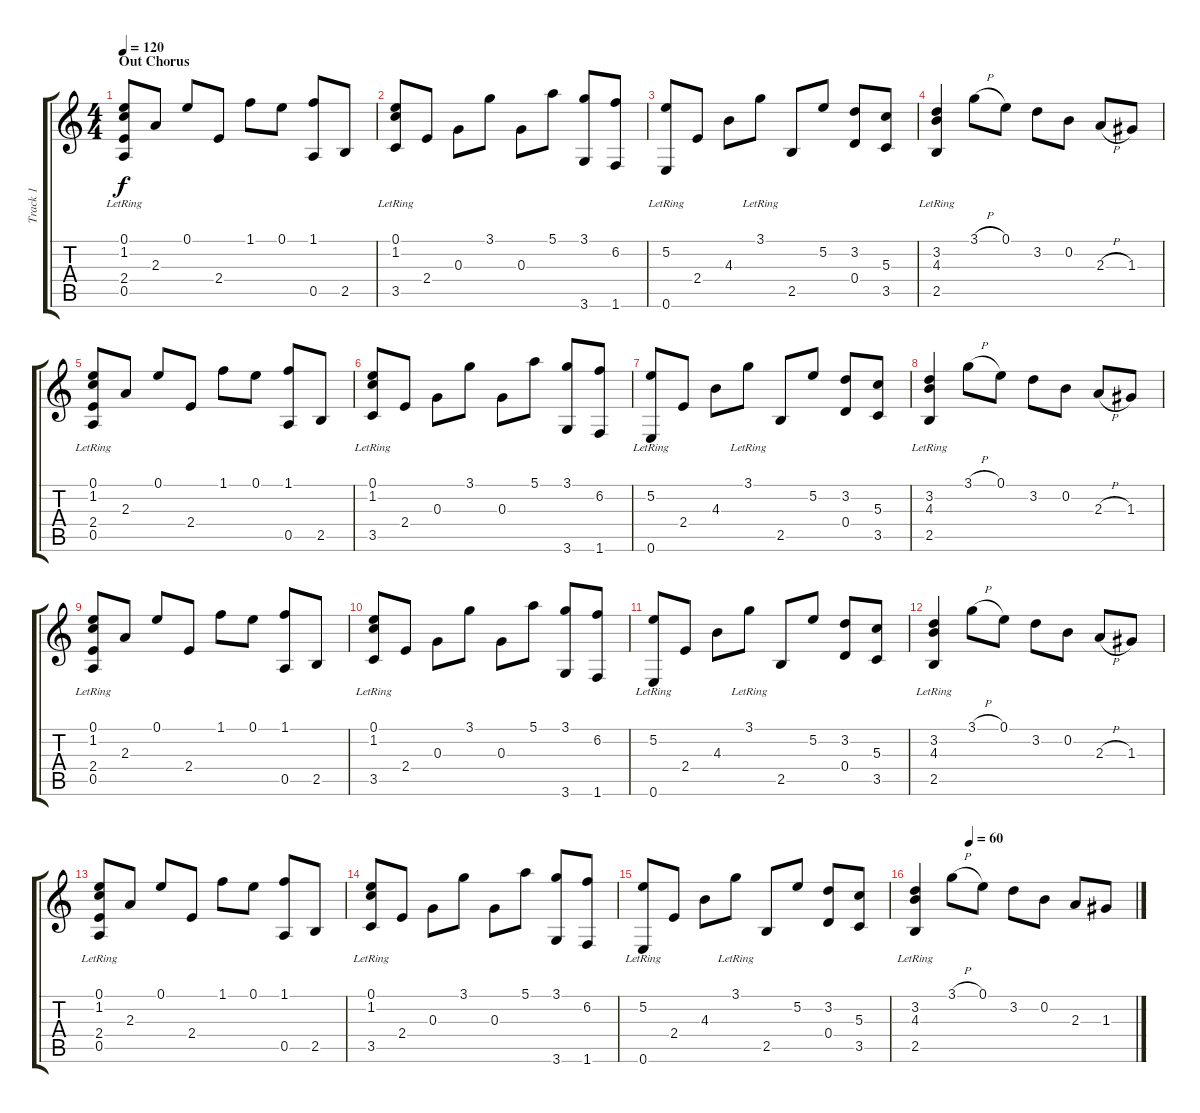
\track ("Track 1" "Track 1") {instrument acousticguitarsteel}
\staff {score tabs}
\tuning (E4 B3 G3 D3 A2 E2) {hide}
\ts (4 4)
\section ("" "Out Chorus")
\tempo 120
\clef g2
\ks c
(0.1 1.2 2.4 0.5{lr}).8{dy f} 2.3.8 0.1.8 2.4.8 1.1.8 0.1.8 (1.1 0.5).8 2.5.8 |
(0.1 1.2 3.5{lr}).8 2.4.8 0.3.8 3.1.8 0.3.8 5.1.8 (3.1 3.6).8 (6.2 1.6).8 |
(5.2{lr} 0.6).8 2.4.8 4.3.8 3.1{lr}.8 2.5.8 5.2.8 (3.2 0.4).8 (5.3 3.5).8 |
(3.2 4.3 2.5{lr}).4 3.1{h}.8 0.1.8 3.2.8 0.2.8 2.3{h}.8 1.3.8 |
(0.1 1.2 2.4 0.5{lr}).8 2.3.8 0.1.8 2.4.8 1.1.8 0.1.8 (1.1 0.5).8 2.5.8 |
(0.1 1.2 3.5{lr}).8 2.4.8 0.3.8 3.1.8 0.3.8 5.1.8 (3.1 3.6).8 (6.2 1.6).8 |
(5.2{lr} 0.6).8 2.4.8 4.3.8 3.1{lr}.8 2.5.8 5.2.8 (3.2 0.4).8 (5.3 3.5).8 |
(3.2 4.3 2.5{lr}).4 3.1{h}.8 0.1.8 3.2.8 0.2.8 2.3{h}.8 1.3.8 |
(0.1 1.2 2.4 0.5{lr}).8 2.3.8 0.1.8 2.4.8 1.1.8 0.1.8 (1.1 0.5).8 2.5.8 |
(0.1 1.2 3.5{lr}).8 2.4.8 0.3.8 3.1.8 0.3.8 5.1.8 (3.1 3.6).8 (6.2 1.6).8 |
(5.2{lr} 0.6).8 2.4.8 4.3.8 3.1{lr}.8 2.5.8 5.2.8 (3.2 0.4).8 (5.3 3.5).8 |
(3.2 4.3 2.5{lr}).4 3.1{h}.8 0.1.8 3.2.8 0.2.8 2.3{h}.8 1.3.8 |
(0.1 1.2 2.4 0.5{lr}).8 2.3.8 0.1.8 2.4.8 1.1.8 0.1.8 (1.1 0.5).8 2.5.8 |
(0.1 1.2 3.5{lr}).8 2.4.8 0.3.8 3.1.8 0.3.8 5.1.8 (3.1 3.6).8 (6.2 1.6).8 |
(5.2{lr} 0.6).8 2.4.8 4.3.8 3.1{lr}.8 2.5.8 5.2.8 (3.2 0.4).8 (5.3 3.5).8 |
\tempo (60 0.25)
(3.2 4.3 2.5{lr}).4 3.1{h}.8 0.1.8 3.2.8 0.2.8 2.3.8 1.3.8
